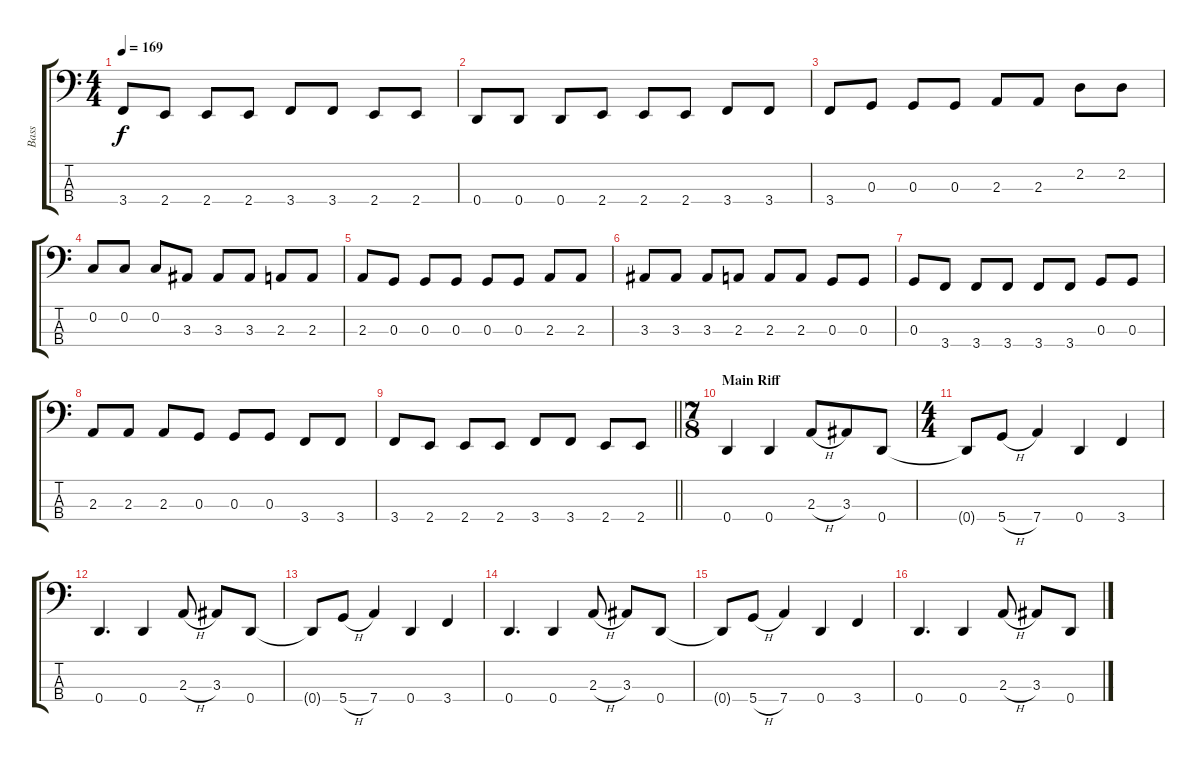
\track ("Bass" "Bass") {instrument electricbassfinger}
\staff {score tabs}
\tuning (F2 C2 G1 D1) {hide}
\ts (4 4)
\tempo 169
\clef f4
\ks c
3.4.8{dy f} 2.4.8 2.4.8 2.4.8 3.4.8 3.4.8 2.4.8 2.4.8 |
0.4.8 0.4.8 0.4.8 2.4.8 2.4.8 2.4.8 3.4.8 3.4.8 |
3.4.8 0.3.8 0.3.8 0.3.8 2.3.8 2.3.8 2.2.8 2.2.8 |
0.2.8 0.2.8 0.2.8 3.3.8 3.3.8 3.3.8 2.3.8 2.3.8 |
2.3.8 0.3.8 0.3.8 0.3.8 0.3.8 0.3.8 2.3.8 2.3.8 |
3.3.8 3.3.8 3.3.8 2.3.8 2.3.8 2.3.8 0.3.8 0.3.8 |
0.3.8 3.4.8 3.4.8 3.4.8 3.4.8 3.4.8 0.3.8 0.3.8 |
2.3.8 2.3.8 2.3.8 0.3.8 0.3.8 0.3.8 3.4.8 3.4.8 |
\barLineRight lightlight
3.4.8 2.4.8 2.4.8 2.4.8 3.4.8 3.4.8 2.4.8 2.4.8 |
\ts (7 8)
\section ("" "Main Riff")
0.4.4 0.4.4 2.3{h}.8 3.3.8 0.4.8 |
\ts (4 4)
0.4{t}.8 5.4{h}.8 7.4.4 0.4.4 3.4.4 |
0.4.4{d} 0.4.4 2.3{h}.8 3.3.8 0.4.8 |
0.4{t}.8 5.4{h}.8 7.4.4 0.4.4 3.4.4 |
0.4.4{d} 0.4.4 2.3{h}.8 3.3.8 0.4.8 |
0.4{t}.8 5.4{h}.8 7.4.4 0.4.4 3.4.4 |
0.4.4{d} 0.4.4 2.3{h}.8 3.3.8 0.4.8
